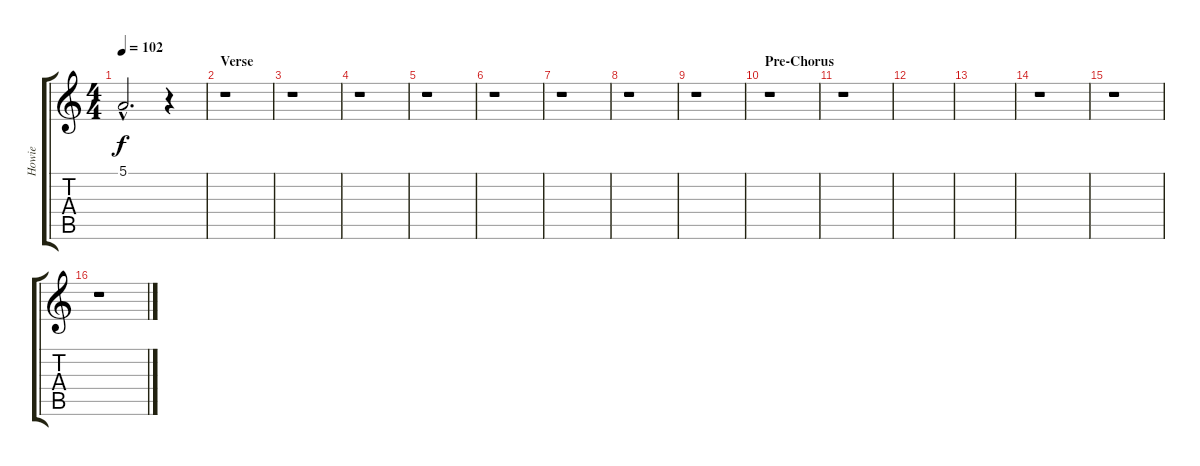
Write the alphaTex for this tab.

\track ("Howie" "Howie") {instrument tenorsax}
\staff {score tabs}
\tuning (E4 B3 G3 D3 A2 E2) {hide}
\ts (4 4)
\tempo 102
\clef g2
\ks c
5.1{hac t}.2{d dy f} r.4 |
\section ("" "Verse")
r.1 |
r.1 |
r.1 |
r.1 |
r.1 |
r.1 |
r.1 |
r.1 |
\section ("" "Pre-Chorus")
r.1 |
r.1 |
|
|
r.1 |
r.1 |
r.1
